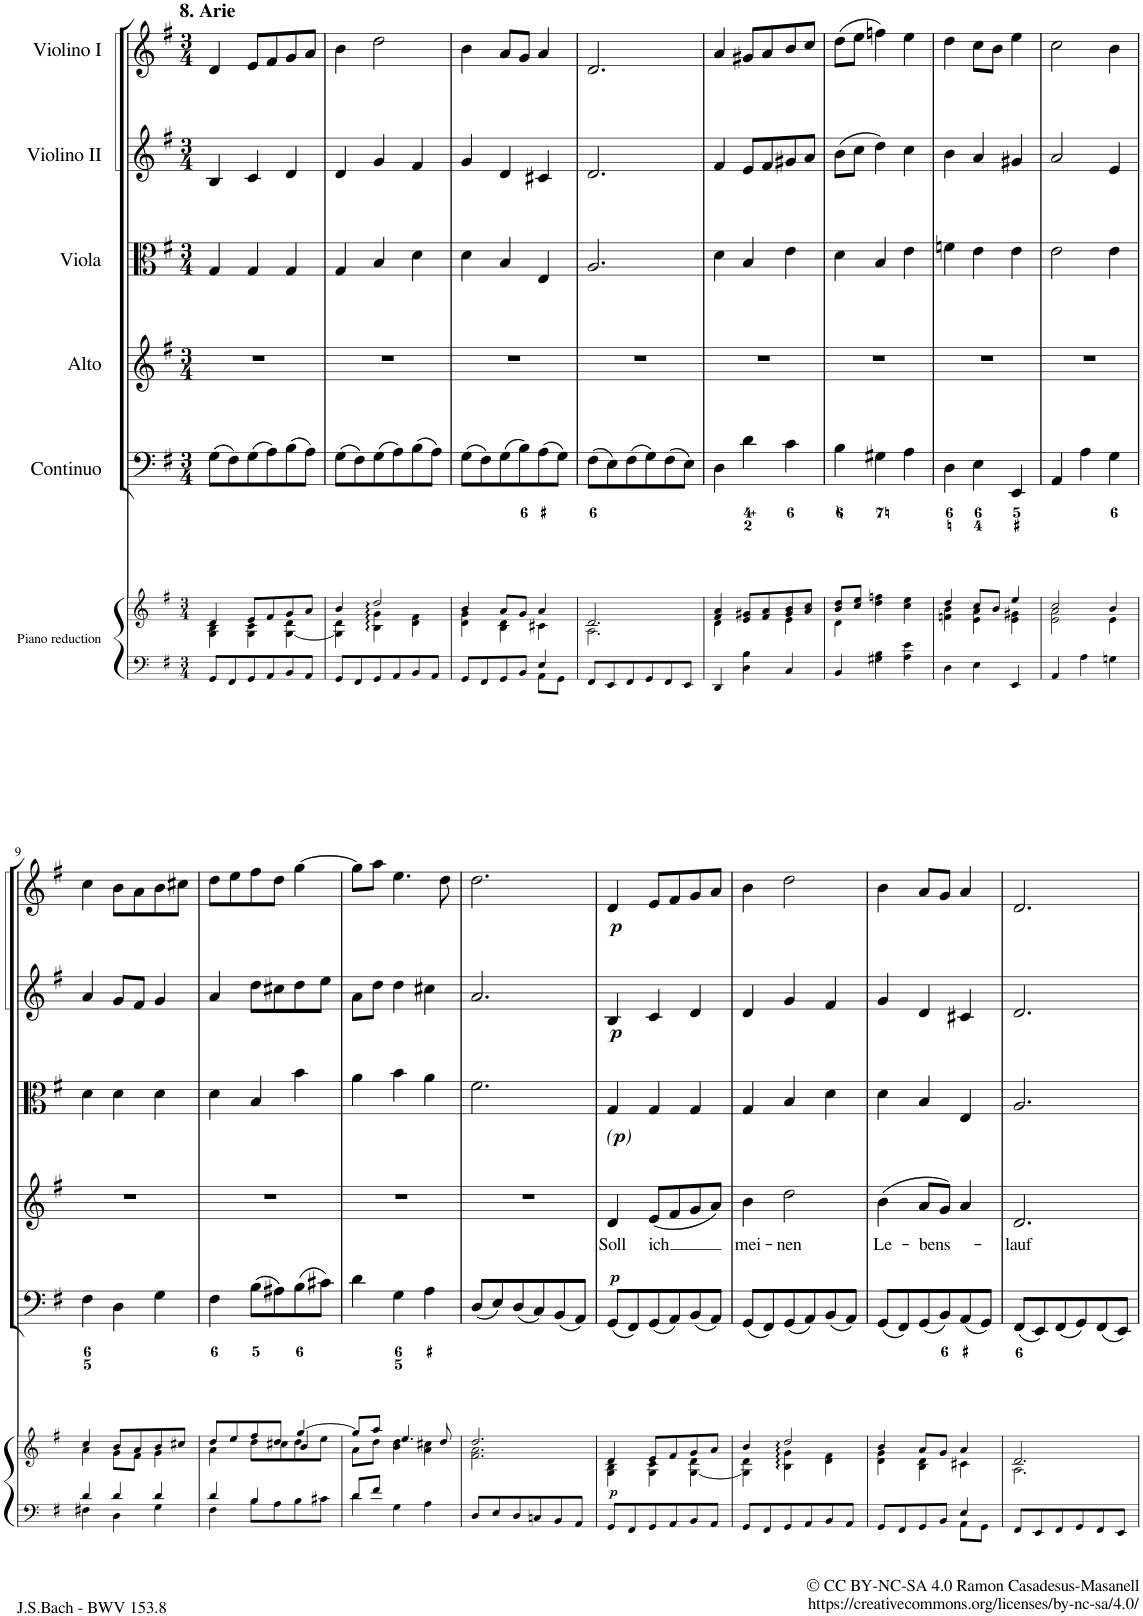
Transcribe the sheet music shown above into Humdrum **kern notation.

**kern	**kern	**kern	**kern	**text	**kern	**kern	**kern
*part6	*part6	*part5	*part4	*part4	*part3	*part2	*part1
*staff7	*staff6	*staff5	*staff4	*staff4	*staff3	*staff2	*staff1
*I"Piano reduction	*	*I"Continuo	*I"Alto	*	*I"Viola	*I"Violino II	*I"Violino I
*I'Pno	*	*	*	*	*I'Vla	*I'Vln	*I'Vln
*stria5	*stria5	*	*	*	*	*	*
*clefF4	*clefG2	*clefF4	*clefG2	*	*clefC3	*clefG2	*clefG2
*k[f#]	*k[f#]	*k[f#]	*k[f#]	*	*k[f#]	*k[f#]	*k[f#]
*M3/4	*M3/4	*M3/4	*M3/4	*	*M3/4	*M3/4	*M3/4
=1	=1	=1	=1	=1	=1	=1	=1
*	*^	*	*	*	*	*	*
!	!	!	!	!	!	!	!	!LO:TX:a:B:t=8. Arie
8GG/L	4d/	4G\ 4B\	(8G\L	2.r	.	4G/	4B/	4d/
8FF#/	.	.	8F#\)	.	.	.	.	.
8GG/	8e/L	4G\ 4c\	(8G\	.	.	4G/	4c/	8e/L
8AA/	8f#/	.	8A\)	.	.	.	.	8f#/
8BB/	8g/	[4G\ 4d\	(8B\	.	.	4G/	4d/	8g/
8AA/J	8a/J	.	8A\J)	.	.	.	.	8a/J
=2	=2	=2	=2	=2	=2	=2	=2	=2
8GG/L	4b/	4G\] 4d\	(8G\L	2.r	.	4G/	4d/	4b\
8FF#/	.	.	8F#\)	.	.	.	.	.
8GG/	2dd::/	4B\ 4g\	(8G\	.	.	4B/	4g/	2dd\
8AA/	.	.	8A\)	.	.	.	.	.
8BB/	.	4d\ 4f#\	(8B\	.	.	4d\	4f#/	.
8AA/J	.	.	8A\J)	.	.	.	.	.
=3	=3	=3	=3	=3	=3	=3	=3	=3
*^	*	*	*	*	*	*	*	*
8GG/L	2ryy	4b/	4d\ 4g\	(8G\L	2.r	.	4d\	4g/	4b\
8FF#/	.	.	.	8F#\)	.	.	.	.	.
8GG/	.	8a/L	4B\ 4d\	(8G\	.	.	4B/	4d/	8a/L
8BB/J	.	8g/J	.	8B\)	.	.	.	.	8g/J
4E/	8AA\L	4a/	4c#X\	(8A\	.	.	4E/	4c#X/	4a/
.	8GG\J	.	.	8G\J)	.	.	.	.	.
*v	*v	*	*	*	*	*	*	*	*
=4	=4	=4	=4	=4	=4	=4	=4	=4
8FF#/L	2.d/	2.A\	(8F#\L	2.r	.	2.A/	2.d/	2.d/
8EE/	.	.	8E\)	.	.	.	.	.
8FF#/	.	.	(8F#\	.	.	.	.	.
8GG/	.	.	8G\)	.	.	.	.	.
8FF#/	.	.	(8F#\	.	.	.	.	.
8EE/J	.	.	8E\J)	.	.	.	.	.
=5	=5	=5	=5	=5	=5	=5	=5	=5
*^	*	*	*	*	*	*	*	*
4ryy	4DD/	4f#/ 4a/	4d\	4D\	2.r	.	4d\	4f#/	4a/
4B\	4D\	8e/ 8g#X/L	4ryy	4d\	.	.	4B/	8e/L	8g#X/L
.	.	8f#/ 8a/	.	.	.	.	.	8f#/	8a/
4ryy	4C/	8g#/ 8b/	4e\	4c\	.	.	4e\	8g#X/	8b/
.	.	8a/ 8cc/J	.	.	.	.	.	8a/J	8cc/J
=6	=6	=6	=6	=6	=6	=6	=6	=6	=6
4ryy	4BB/	8b/ 8dd/L	4d\	4B\	2.r	.	4d\	(8b\L	(8dd\L
.	.	8cc/ 8ee/J	.	.	.	.	.	8cc\J	8ee\J
4B\	4G#X\	4dd\ 4ffn\	2ryy	4G#X\	.	.	4B/	4dd\)	4ffn\)
4e\	4A\	4cc\ 4ee\	.	4A\	.	.	4e\	4cc\	4ee\
*v	*v	*	*	*	*	*	*	*	*
=7	=7	=7	=7	=7	=7	=7	=7	=7
4D\	4dd/	4fn\ 4b\	4D\	2.r	.	4fn\	4b\	4dd\
4E\	8cc/L	4e\ 4a\	4E\	.	.	4e\	4a/	8cc\L
.	8b/J	.	.	.	.	.	.	8b\J
4EE/	4ee/	4e\ 4g#X\	4EE/	.	.	4e\	4g#X/	4ee\
=8	=8	=8	=8	=8	=8	=8	=8	=8
4AA/	2cc/	2e\ 2a\	4AA/	2.r	.	2e\	2a/	2cc\
4A\	.	.	4A\	.	.	.	.	.
4Gn\	4b/	4e\	4G\	.	.	4e\	4e/	4b\
!!LO:LB:g=z
=9	=9	=9	=9	=9	=9	=9	=9	=9
*^	*	*	*	*	*	*	*	*
4d/	4F#X\	4cc/	4a\	4F#\	2.r	.	4d\	4a/	4cc\
4d/	4D\	8b/L	8g\L	4D\	.	.	4d\	8g/L	8b\L
.	.	8a/	8f#\J	.	.	.	.	8f#/J	8a\
4d/	4G\	8b/	4g\	4G\	.	.	4d\	4g/	8b\
.	.	8cc#X/J	.	.	.	.	.	.	8cc#X\J
=10	=10	=10	=10	=10	=10	=10	=10	=10	=10
*	*	*	*^	*	*	*	*	*	*
4d/	4F#\	8dd/L	4a\	2ryy	4F#\	2.r	.	4d\	4a/	8dd\L
.	.	8ee/	.	.	.	.	.	.	.	8ee\
4B/	8B\L	8ff#/	8dd\L	.	(8B\L	.	.	4B/	8dd\L	8ff#\
.	8A\	8dd/J	8cc#X\	.	8A#X\)	.	.	.	8cc#X\	8dd\J
4ryy	8B\	[4gg/	8dd\	4b/	(8B\	.	.	4b\	8dd\	[4gg\
.	8c#X\J	.	8ee\J	.	8c#X\J)	.	.	.	8ee\J	.
*	*	*	*v	*v	*	*	*	*	*	*
=11	=11	=11	=11	=11	=11	=11	=11	=11	=11
8d/L	4d\	8gg/L]	8a\L	4d\	2.r	.	4a\	8a\L	8gg\L]
8f#/J	.	8aa/J	8dd\J	.	.	.	.	8dd\J	8aa\J
2ryy	4G\	4.ee/	4b\ 4dd\	4G\	.	.	4b\	4dd\	4.ee\
.	4A\	.	4a\ 4cc#X\	4A\	.	.	4a\	4cc#X\	.
.	.	8dd/	.	.	.	.	.	.	8dd\
*v	*v	*	*	*	*	*	*	*	*
=12	=12	=12	=12	=12	=12	=12	=12	=12
8D/L	2.dd/	2.f#\ 2.a\	(8D/L	2.r	.	2.f#\	2.a/	2.dd\
8E/	.	.	8E/)	.	.	.	.	.
8D/	.	.	(8D/	.	.	.	.	.
8Cn/	.	.	8C/)	.	.	.	.	.
8BB/	.	.	(8BB/	.	.	.	.	.
8AA/J	.	.	8AA/J)	.	.	.	.	.
=13	=13	=13	=13	=13	=13	=13	=13	=13
!	!	!	!	!	!	!LO:TX:b:i:t=(	!	!
!	!	!	!	!	!	!LO:TX:b:i:t=)	!	!
!	!	!	!	!	!LO:LY:b	!	!	!
8GG/L	4d/	4G\ 4B\	(8GG/L	4d/	Soll	4G/	4B/	4d/
8FF#/	.	.	8FF#/)	.	.	.	.	.
!	!	!	!	!	!LO:LY:b	!	!	!
8GG/	8e/L	4G\ 4c\	(8GG/	(8e/L	ich	4G/	4c/	8e/L
8AA/	8f#/	.	8AA/)	8f#/	.	.	.	8f#/
8BB/	8g/	[4G\ 4d\	(8BB/	8g/	.	4G/	4d/	8g/
8AA/J	8a/J	.	8AA/J)	8a/J)	.	.	.	8a/J
=14	=14	=14	=14	=14	=14	=14	=14	=14
!	!	!	!	!	!LO:LY:b	!	!	!
8GG/L	4b/	4G\] 4d\	(8GG/L	4b\	mei-	4G/	4d/	4b\
8FF#/	.	.	8FF#/)	.	.	.	.	.
!	!	!	!	!	!LO:LY:b	!	!	!
8GG/	2dd::/	4B\ 4g\	(8GG/	2dd\	-nen	4B/	4g/	2dd\
8AA/	.	.	8AA/)	.	.	.	.	.
8BB/	.	4d\ 4f#\	(8BB/	.	.	4d\	4f#/	.
8AA/J	.	.	8AA/J)	.	.	.	.	.
=15	=15	=15	=15	=15	=15	=15	=15	=15
*^	*	*	*	*	*	*	*	*
!	!	!	!	!	!	!LO:LY:b	!	!	!
8GG/L	2ryy	4b/	4d\ 4g\	(8GG/L	(4b\	Le-	4d\	4g/	4b\
8FF#/	.	.	.	8FF#/)	.	.	.	.	.
!	!	!	!	!	!	!LO:LY:b	!	!	!
8GG/	.	8a/L	4B\ 4d\	(8GG/	8a/L	-bens-	4B/	4d/	8a/L
8BB/J	.	8g/J	.	8BB/)	8g/J)	.	.	.	8g/J
4E/	8AA\L	4a/	4c#X\	(8AA/	4a/	.	4E/	4c#X/	4a/
.	8GG\J	.	.	8GG/J)	.	.	.	.	.
=16	=16	=16	=16	=16	=16	=16	=16	=16	=16
!	!	!	!	!	!	!LO:LY:b	!	!	!
*v	*v	*	*	*	*	*	*	*	*
8FF#/L	2.d/	2.A\	(8FF#/L	2.d/	-lauf	2.A/	2.d/	2.d/
8EE/	.	.	8EE/)	.	.	.	.	.
8FF#/	.	.	(8FF#/	.	.	.	.	.
8GG/	.	.	8GG/)	.	.	.	.	.
8FF#/	.	.	(8FF#/	.	.	.	.	.
8EE/J	.	.	8EE/J)	.	.	.	.	.
*	*v	*v	*	*	*	*	*	*
=	=	=	=	=	=	=	=
*-	*-	*-	*-	*-	*-	*-	*-
